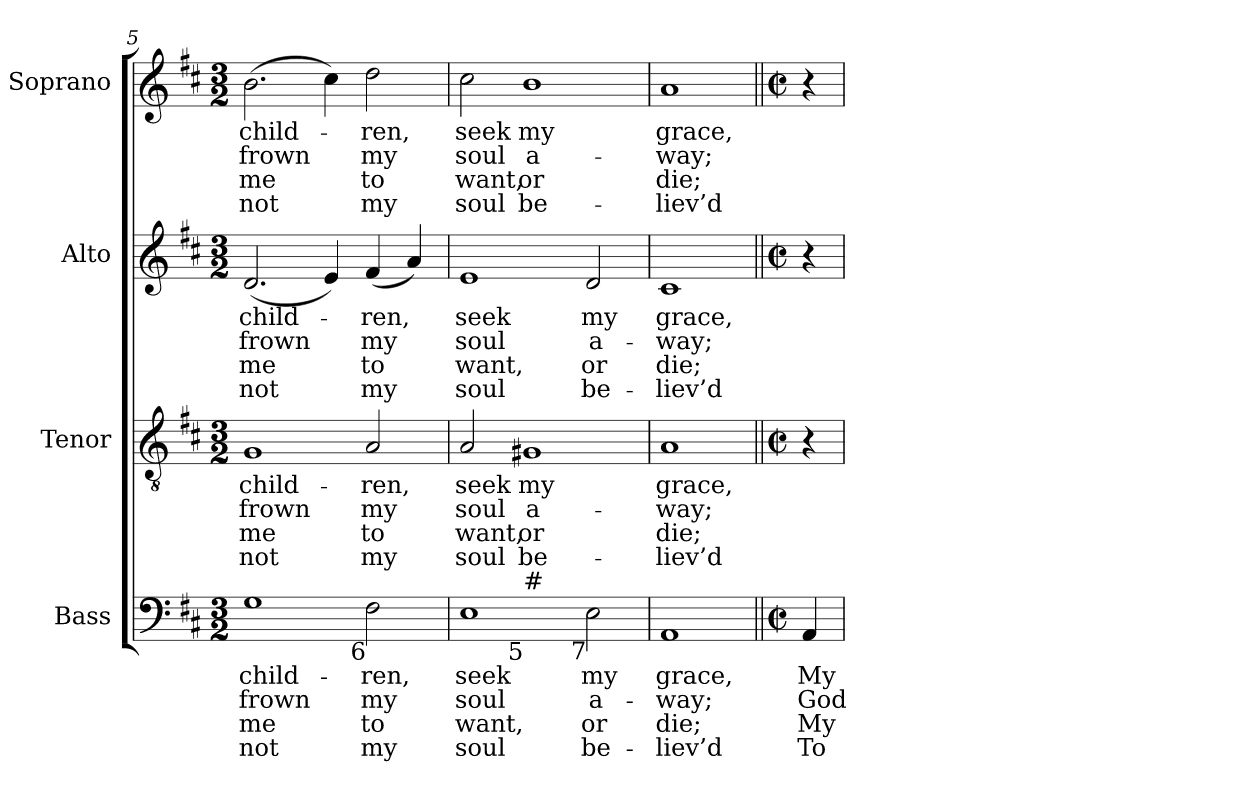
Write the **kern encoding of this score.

**kern	**text	**text	**text	**text	**kern	**text	**text	**text	**text	**kern	**text	**text	**text	**text	**kern	**text	**text	**text	**text
*part4	*part4	*part4	*part4	*part4	*part3	*part3	*part3	*part3	*part3	*part2	*part2	*part2	*part2	*part2	*part1	*part1	*part1	*part1	*part1
*staff4	*staff4	*staff4	*staff4	*staff4	*staff3	*staff3	*staff3	*staff3	*staff3	*staff2	*staff2	*staff2	*staff2	*staff2	*staff1	*staff1	*staff1	*staff1	*staff1
*I"Bass	*	*	*	*	*I"Tenor	*	*	*	*	*I"Alto	*	*	*	*	*I"Soprano	*	*	*	*
*I'B.	*	*	*	*	*I'T.	*	*	*	*	*I'A.	*	*	*	*	*I'S.	*	*	*	*
*clefF4	*	*	*	*	*clefGv2	*	*	*	*	*clefG2	*	*	*	*	*clefG2	*	*	*	*
*	*	*	*	*	*ITrd7c12	*	*	*	*	*	*	*	*	*	*	*	*	*	*
*k[f#c#]	*	*	*	*	*k[f#c#]	*	*	*	*	*k[f#c#]	*	*	*	*	*k[f#c#]	*	*	*	*
*b:	*	*	*	*	*b:	*	*	*	*	*b:	*	*	*	*	*b:	*	*	*	*
*M3/2	*	*	*	*	*M3/2	*	*	*	*	*M3/2	*	*	*	*	*M3/2	*	*	*	*
=5	=5	=5	=5	=5	=5	=5	=5	=5	=5	=5	=5	=5	=5	=5	=5	=5	=5	=5	=5
!	!LO:LY:b:color=#000000	!LO:LY:b:color=#000000	!LO:LY:b:color=#000000	!LO:LY:b:color=#000000	!	!	!	!	!	!	!	!	!	!	!	!	!	!	!
!	!	!	!	!	!	!LO:LY:b:color=#000000	!LO:LY:b:color=#000000	!LO:LY:b:color=#000000	!LO:LY:b:color=#000000	!	!	!	!	!	!	!	!	!	!
!	!	!	!	!	!	!	!	!	!	!	!LO:LY:b:color=#000000	!LO:LY:b:color=#000000	!LO:LY:b:color=#000000	!LO:LY:b:color=#000000	!	!	!	!	!
!	!	!	!	!	!	!	!	!	!	!	!	!	!	!	!	!LO:LY:b:color=#000000	!LO:LY:b:color=#000000	!LO:LY:b:color=#000000	!LO:LY:b:color=#000000
1Gi	child-	frown	me	not	1GGi	child-	frown	me	not	(2.di/	child-	frown	me	not	(2.bi\	child-	frown	me	not
.	.	.	.	.	.	.	.	.	.	4ei/)	.	.	.	.	4cc#i\)	.	.	.	.
!	!LO:LY:b:color=#000000	!LO:LY:b:color=#000000	!LO:LY:b:color=#000000	!LO:LY:b:color=#000000	!	!	!	!	!	!	!	!	!	!	!	!	!	!	!
!	!	!	!	!	!	!LO:LY:b:color=#000000	!LO:LY:b:color=#000000	!LO:LY:b:color=#000000	!LO:LY:b:color=#000000	!	!	!	!	!	!	!	!	!	!
!	!	!	!	!	!	!	!	!	!	!	!LO:LY:b:color=#000000	!LO:LY:b:color=#000000	!LO:LY:b:color=#000000	!LO:LY:b:color=#000000	!	!	!	!	!
!LO:TX:b:rj:t=6	!	!	!	!	!	!	!	!	!	!	!	!	!	!	!	!	!	!	!
!	!	!	!	!	!	!	!	!	!	!	!	!	!	!	!	!LO:LY:b:color=#000000	!LO:LY:b:color=#000000	!LO:LY:b:color=#000000	!LO:LY:b:color=#000000
2F#i\	-ren,	my	to	my	2AAi/	-ren,	my	to	my	(4f#i/	-ren,	my	to	my	2ddi\	-ren,	my	to	my
.	.	.	.	.	.	.	.	.	.	4ai/)	.	.	.	.	.	.	.	.	.
=6	=6	=6	=6	=6	=6	=6	=6	=6	=6	=6	=6	=6	=6	=6	=6	=6	=6	=6	=6
!	!LO:LY:b:color=#000000	!LO:LY:b:color=#000000	!LO:LY:b:color=#000000	!LO:LY:b:color=#000000	!	!	!	!	!	!	!	!	!	!	!	!	!	!	!
!	!	!	!	!	!	!LO:LY:b:color=#000000	!LO:LY:b:color=#000000	!LO:LY:b:color=#000000	!LO:LY:b:color=#000000	!	!	!	!	!	!	!	!	!	!
!	!	!	!	!	!	!	!	!	!	!	!LO:LY:b:color=#000000	!LO:LY:b:color=#000000	!LO:LY:b:color=#000000	!LO:LY:b:color=#000000	!	!	!	!	!
!LO:TX:b:rj:t=6	!	!	!	!	!	!	!	!	!	!	!	!	!	!	!	!	!	!	!
!LO:TX:t=4	!	!	!	!	!	!	!	!	!	!	!	!	!	!	!	!	!	!	!
!	!	!	!	!	!	!	!	!	!	!	!	!	!	!	!	!LO:LY:b:color=#000000	!LO:LY:b:color=#000000	!LO:LY:b:color=#000000	!LO:LY:b:color=#000000
*^	*	*	*	*	*	*	*	*	*	*	*	*	*	*	*	*	*	*	*
1Ei	2ryy	seek	soul	want,	soul	2AAi/	seek	soul	want,	soul	1ei	seek	soul	want,	soul	2cc#i\	seek	soul	want,	soul
!	!	!	!	!	!	!	!LO:LY:b:color=#000000	!LO:LY:b:color=#000000	!LO:LY:b:color=#000000	!LO:LY:b:color=#000000	!	!	!	!	!	!	!	!	!	!
!	!LO:TX:b:rj:t=5	!	!	!	!	!	!	!	!	!	!	!	!	!	!	!	!	!	!	!
!	!LO:TX:t=#	!	!	!	!	!	!	!	!	!	!	!	!	!	!	!	!	!	!	!
!	!	!	!	!	!	!	!	!	!	!	!	!	!	!	!	!	!LO:LY:b:color=#000000	!LO:LY:b:color=#000000	!LO:LY:b:color=#000000	!LO:LY:b:color=#000000
.	1ryy	.	.	.	.	1GG#Xi	my	a-	or	be-	.	.	.	.	.	1bi	my	a-	or	be-
!	!	!LO:LY:b:color=#000000	!LO:LY:b:color=#000000	!LO:LY:b:color=#000000	!LO:LY:b:color=#000000	!	!	!	!	!	!	!	!	!	!	!	!	!	!	!
!LO:TX:b:rj:t=7	!	!	!	!	!	!	!	!	!	!	!	!	!	!	!	!	!	!	!	!
!	!	!	!	!	!	!	!	!	!	!	!	!LO:LY:b:color=#000000	!LO:LY:b:color=#000000	!LO:LY:b:color=#000000	!LO:LY:b:color=#000000	!	!	!	!	!
2Ei\	.	my	a-	or	be-	.	.	.	.	.	2di/	my	a-	or	be-	.	.	.	.	.
*v	*v	*	*	*	*	*	*	*	*	*	*	*	*	*	*	*	*	*	*	*
=7	=7	=7	=7	=7	=7	=7	=7	=7	=7	=7	=7	=7	=7	=7	=7	=7	=7	=7	=7
*^	*	*	*	*	*	*	*	*	*	*	*	*	*	*	*	*	*	*	*
!	!	!LO:LY:b:color=#000000	!LO:LY:b:color=#000000	!LO:LY:b:color=#000000	!LO:LY:b:color=#000000	!	!	!	!	!	!	!	!	!	!	!	!	!	!	!
*v	*v	*	*	*	*	*	*	*	*	*	*	*	*	*	*	*	*	*	*	*
*^	*	*	*	*	*	*	*	*	*	*	*	*	*	*	*	*	*	*	*
!	!	!	!	!	!	!	!LO:LY:b:color=#000000	!LO:LY:b:color=#000000	!LO:LY:b:color=#000000	!LO:LY:b:color=#000000	!	!	!	!	!	!	!	!	!	!
*v	*v	*	*	*	*	*	*	*	*	*	*	*	*	*	*	*	*	*	*	*
*^	*	*	*	*	*	*	*	*	*	*	*	*	*	*	*	*	*	*	*
!	!	!	!	!	!	!	!	!	!	!	!	!LO:LY:b:color=#000000	!LO:LY:b:color=#000000	!LO:LY:b:color=#000000	!LO:LY:b:color=#000000	!	!	!	!	!
*v	*v	*	*	*	*	*	*	*	*	*	*	*	*	*	*	*	*	*	*	*
*^	*	*	*	*	*	*	*	*	*	*	*	*	*	*	*	*	*	*	*
!	!	!	!	!	!	!	!	!	!	!	!	!	!	!	!	!	!LO:LY:b:color=#000000	!LO:LY:b:color=#000000	!LO:LY:b:color=#000000	!LO:LY:b:color=#000000
*v	*v	*	*	*	*	*	*	*	*	*	*	*	*	*	*	*	*	*	*	*
1AAi	grace,	-way;	-die;	liev’d	1AAi	grace,	-way;	-die;	liev’d	1c#i	grace,	-way;	-die;	liev’d	1ai	grace,	-way;	-die;	liev’d
!!LO:LB:g=z
=7||	=7||	=7||	=7||	=7||	=7||	=7||	=7||	=7||	=7||	=7||	=7||	=7||	=7||	=7||	=7||	=7||	=7||	=7||	=7||
*M2/2	*	*	*	*	*M2/2	*	*	*	*	*M2/2	*	*	*	*	*M2/2	*	*	*	*
*met(c|)	*	*	*	*	*met(c|)	*	*	*	*	*met(c|)	*	*	*	*	*met(c|)	*	*	*	*
!	!LO:LY:b:color=#000000	!LO:LY:b:color=#000000	!LO:LY:b:color=#000000	!LO:LY:b:color=#000000	!	!	!	!	!	!	!	!	!	!	!	!	!	!	!
4AAi/	My	God	My	To	4r	.	.	.	.	4r	.	.	.	.	4r	.	.	.	.
=	=	=	=	=	=	=	=	=	=	=	=	=	=	=	=	=	=	=	=
*-	*-	*-	*-	*-	*-	*-	*-	*-	*-	*-	*-	*-	*-	*-	*-	*-	*-	*-	*-
